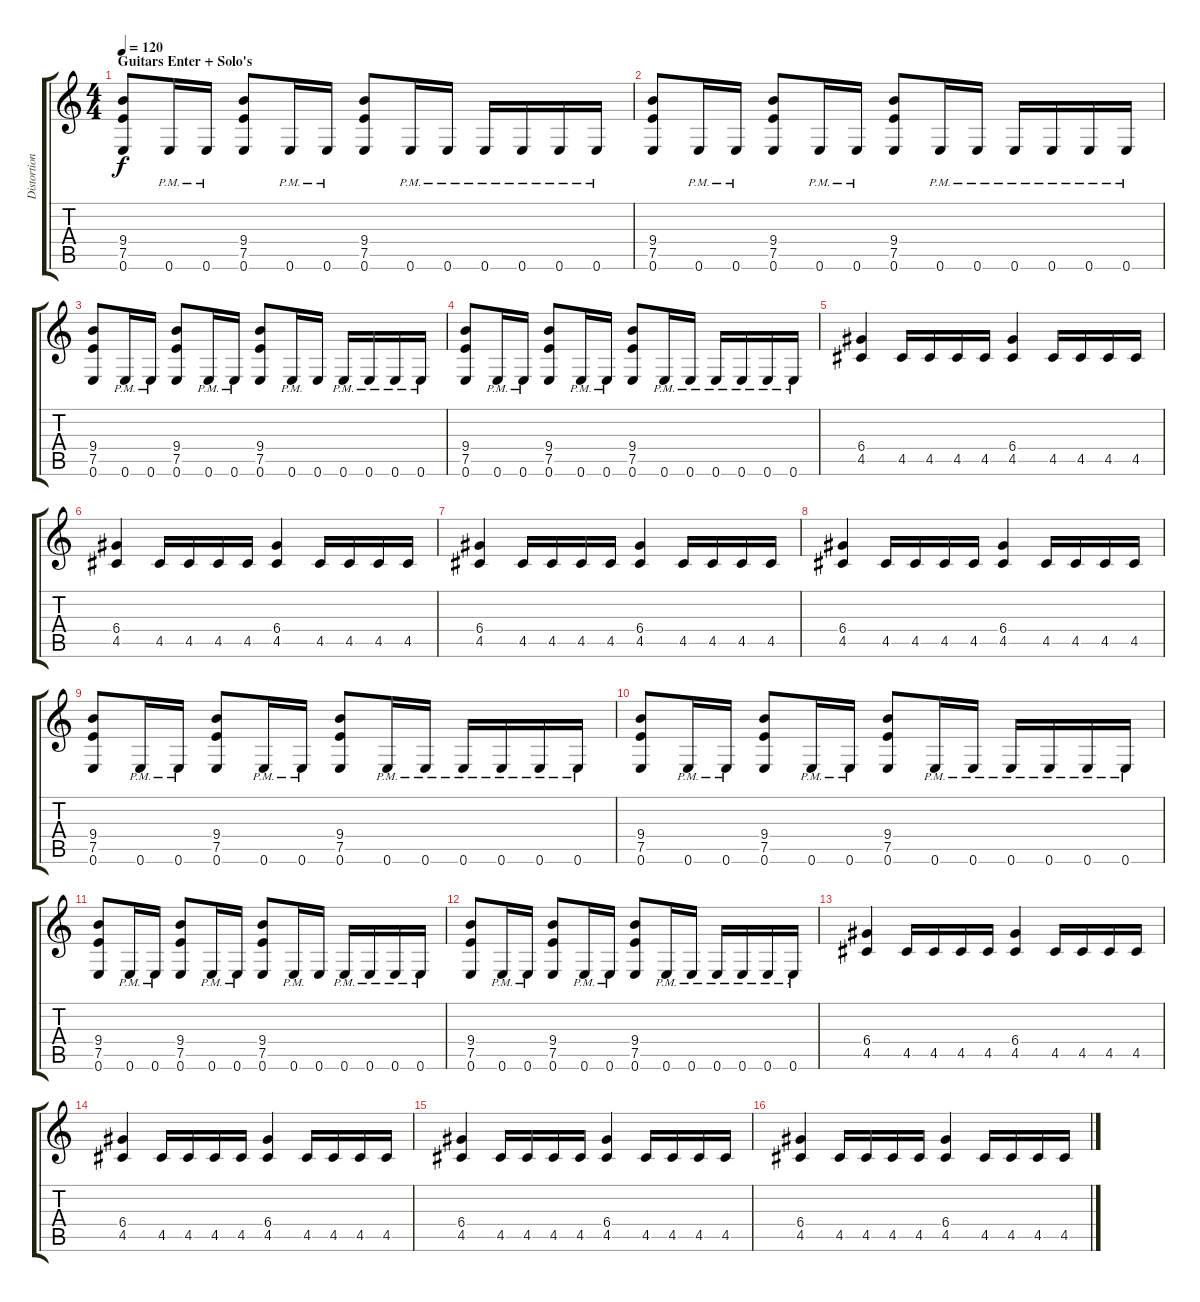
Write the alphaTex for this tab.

\track ("Distortion Guitar 1" "Distortion") {instrument distortionguitar}
\staff {score tabs}
\tuning (E4 B3 G3 D3 A2 E2) {hide}
\ts (4 4)
\section ("" "Guitars Enter + Solo's")
\tempo 120
\clef g2
\ks c
(9.4 7.5 0.6).8{dy f} 0.6{pm}.16 0.6{pm}.16 (9.4 7.5 0.6).8 0.6{pm}.16 0.6{pm}.16 (9.4 7.5 0.6).8 0.6{pm}.16 0.6{pm}.16 0.6{pm}.16 0.6{pm}.16 0.6{pm}.16 0.6{pm}.16 |
(9.4 7.5 0.6).8 0.6{pm}.16 0.6{pm}.16 (9.4 7.5 0.6).8 0.6{pm}.16 0.6{pm}.16 (9.4 7.5 0.6).8 0.6{pm}.16 0.6{pm}.16 0.6{pm}.16 0.6{pm}.16 0.6{pm}.16 0.6{pm}.16 |
(9.4 7.5 0.6).8 0.6{pm}.16 0.6{pm}.16 (9.4 7.5 0.6).8 0.6{pm}.16 0.6{pm}.16 (9.4 7.5 0.6).8 0.6{pm}.16 0.6.16 0.6{pm}.16 0.6{pm}.16 0.6{pm}.16 0.6{pm}.16 |
(9.4 7.5 0.6).8 0.6{pm}.16 0.6{pm}.16 (9.4 7.5 0.6).8 0.6{pm}.16 0.6{pm}.16 (9.4 7.5 0.6).8 0.6{pm}.16 0.6{pm}.16 0.6{pm}.16 0.6{pm}.16 0.6{pm}.16 0.6{pm}.16 |
(6.4 4.5).4 4.5.16 4.5.16 4.5.16 4.5.16 (6.4 4.5).4 4.5.16 4.5.16 4.5.16 4.5.16 |
(6.4 4.5).4 4.5.16 4.5.16 4.5.16 4.5.16 (6.4 4.5).4 4.5.16 4.5.16 4.5.16 4.5.16 |
(6.4 4.5).4 4.5.16 4.5.16 4.5.16 4.5.16 (6.4 4.5).4 4.5.16 4.5.16 4.5.16 4.5.16 |
(6.4 4.5).4 4.5.16 4.5.16 4.5.16 4.5.16 (6.4 4.5).4 4.5.16 4.5.16 4.5.16 4.5.16 |
(9.4 7.5 0.6).8 0.6{pm}.16 0.6{pm}.16 (9.4 7.5 0.6).8 0.6{pm}.16 0.6{pm}.16 (9.4 7.5 0.6).8 0.6{pm}.16 0.6{pm}.16 0.6{pm}.16 0.6{pm}.16 0.6{pm}.16 0.6{pm}.16 |
(9.4 7.5 0.6).8 0.6{pm}.16 0.6{pm}.16 (9.4 7.5 0.6).8 0.6{pm}.16 0.6{pm}.16 (9.4 7.5 0.6).8 0.6{pm}.16 0.6{pm}.16 0.6{pm}.16 0.6{pm}.16 0.6{pm}.16 0.6{pm}.16 |
(9.4 7.5 0.6).8 0.6{pm}.16 0.6{pm}.16 (9.4 7.5 0.6).8 0.6{pm}.16 0.6{pm}.16 (9.4 7.5 0.6).8 0.6{pm}.16 0.6.16 0.6{pm}.16 0.6{pm}.16 0.6{pm}.16 0.6{pm}.16 |
(9.4 7.5 0.6).8 0.6{pm}.16 0.6{pm}.16 (9.4 7.5 0.6).8 0.6{pm}.16 0.6{pm}.16 (9.4 7.5 0.6).8 0.6{pm}.16 0.6{pm}.16 0.6{pm}.16 0.6{pm}.16 0.6{pm}.16 0.6{pm}.16 |
(6.4 4.5).4 4.5.16 4.5.16 4.5.16 4.5.16 (6.4 4.5).4 4.5.16 4.5.16 4.5.16 4.5.16 |
(6.4 4.5).4 4.5.16 4.5.16 4.5.16 4.5.16 (6.4 4.5).4 4.5.16 4.5.16 4.5.16 4.5.16 |
(6.4 4.5).4 4.5.16 4.5.16 4.5.16 4.5.16 (6.4 4.5).4 4.5.16 4.5.16 4.5.16 4.5.16 |
(6.4 4.5).4 4.5.16 4.5.16 4.5.16 4.5.16 (6.4 4.5).4 4.5.16 4.5.16 4.5.16 4.5.16
